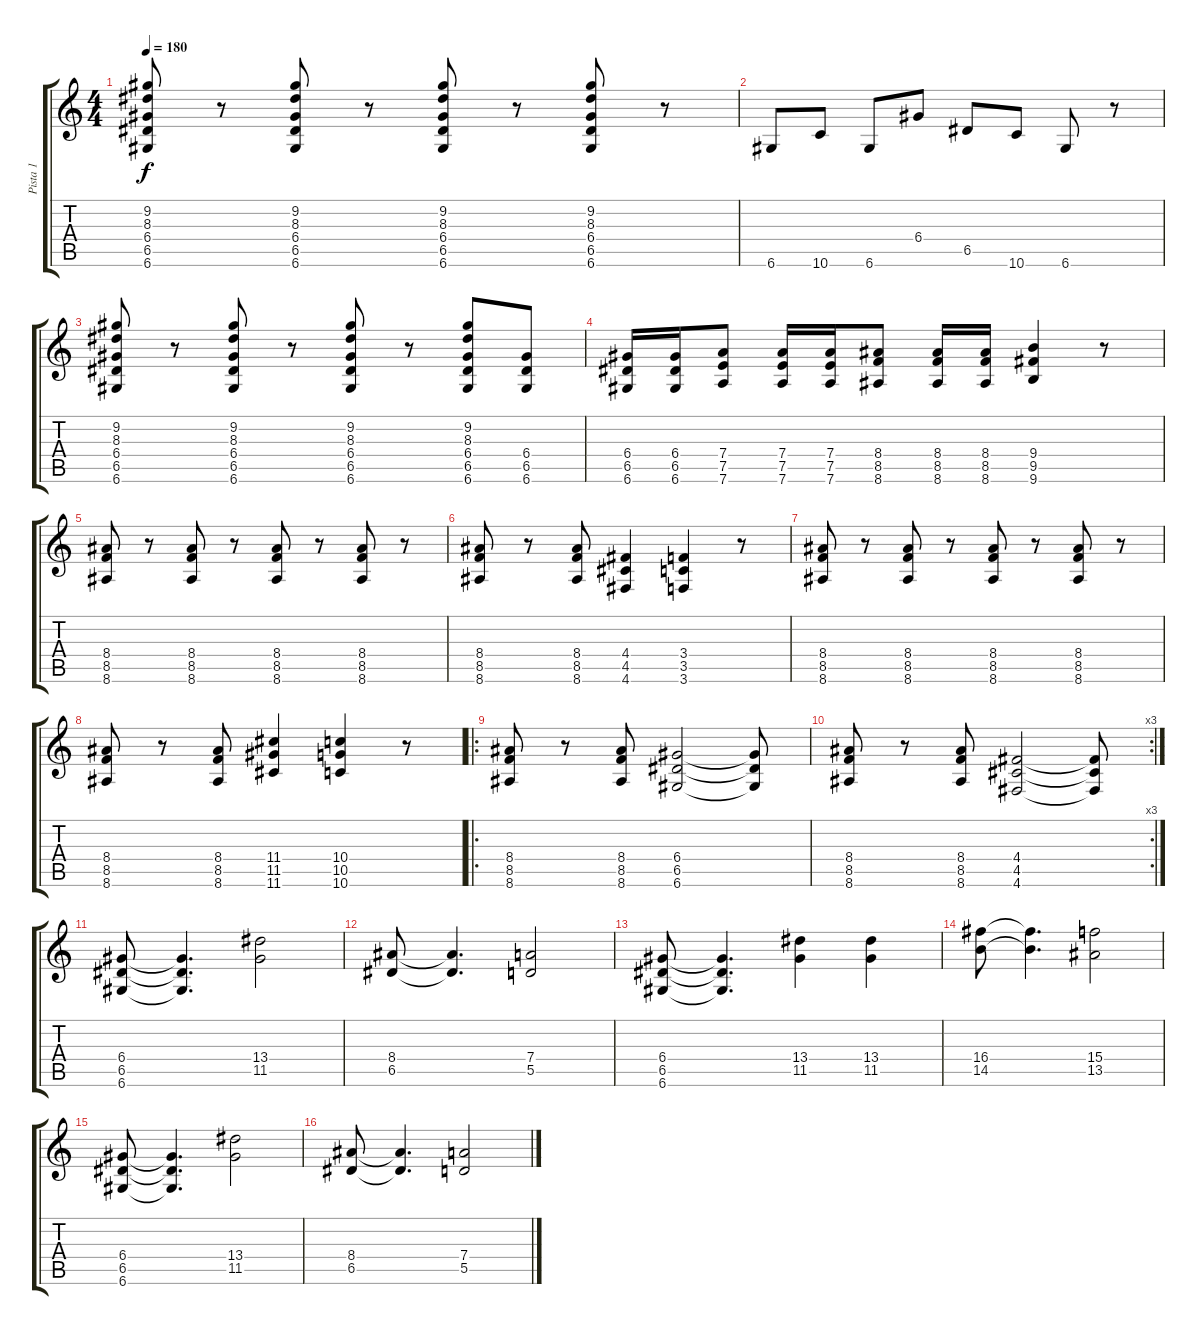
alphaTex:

\track ("Pista 1" "Pista 1") {instrument distortionguitar}
\staff {score tabs}
\tuning (E4 B3 G3 D3 A2 D2) {hide}
\ts (4 4)
\tempo 180
\clef g2
\ks c
(9.2 8.3 6.4 6.5 6.6).8{dy f} r.8 (9.2 8.3 6.4 6.5 6.6).8 r.8 (9.2 8.3 6.4 6.5 6.6).8 r.8 (9.2 8.3 6.4 6.5 6.6).8 r.8 |
6.6.8 10.6.8 6.6.8 6.4.8 6.5.8 10.6.8 6.6.8 r.8 |
(9.2 8.3 6.4 6.5 6.6).8 r.8 (9.2 8.3 6.4 6.5 6.6).8 r.8 (9.2 8.3 6.4 6.5 6.6).8 r.8 (9.2 8.3 6.4 6.5 6.6).8 (6.4 6.5 6.6).8 |
(6.4 6.5 6.6).16 (6.4 6.5 6.6).16 (7.4 7.5 7.6).8 (7.4 7.5 7.6).16 (7.4 7.5 7.6).16 (8.4 8.5 8.6).8 (8.4 8.5 8.6).16 (8.4 8.5 8.6).16 (9.4 9.5 9.6).4 r.8 |
(8.4 8.5 8.6).8 r.8 (8.4 8.5 8.6).8 r.8 (8.4 8.5 8.6).8 r.8 (8.4 8.5 8.6).8 r.8 |
(8.4 8.5 8.6).8 r.8 (8.4 8.5 8.6).8 (4.4 4.5 4.6).4 (3.4 3.5 3.6).4 r.8 |
(8.4 8.5 8.6).8 r.8 (8.4 8.5 8.6).8 r.8 (8.4 8.5 8.6).8 r.8 (8.4 8.5 8.6).8 r.8 |
(8.4 8.5 8.6).8 r.8 (8.4 8.5 8.6).8 (11.4 11.5 11.6).4 (10.4 10.5 10.6).4 r.8 |
\ro
(8.4 8.5 8.6).8 r.8 (8.4 8.5 8.6).8 (6.4 6.5 6.6).2 (6.4{t} 6.5{t} 6.6{t}).8 |
\rc 3
(8.4 8.5 8.6).8 r.8 (8.4 8.5 8.6).8 (4.4 4.5 4.6).2 (4.4{t} 4.5{t} 4.6{t}).8 |
(6.4 6.5 6.6).8 (6.4{t} 6.5{t} 6.6{t}).4{d} (13.4 11.5).2 |
(8.4 6.5).8 (8.4{t} 6.5{t}).4{d} (7.4 5.5).2 |
(6.4 6.5 6.6).8 (6.4{t} 6.5{t} 6.6{t}).4{d} (13.4 11.5).4 (13.4 11.5).4 |
(16.4 14.5).8 (16.4{t} 14.5{t}).4{d} (15.4 13.5).2 |
(6.4 6.5 6.6).8 (6.4{t} 6.5{t} 6.6{t}).4{d} (13.4 11.5).2 |
(8.4 6.5).8 (8.4{t} 6.5{t}).4{d} (7.4 5.5).2
